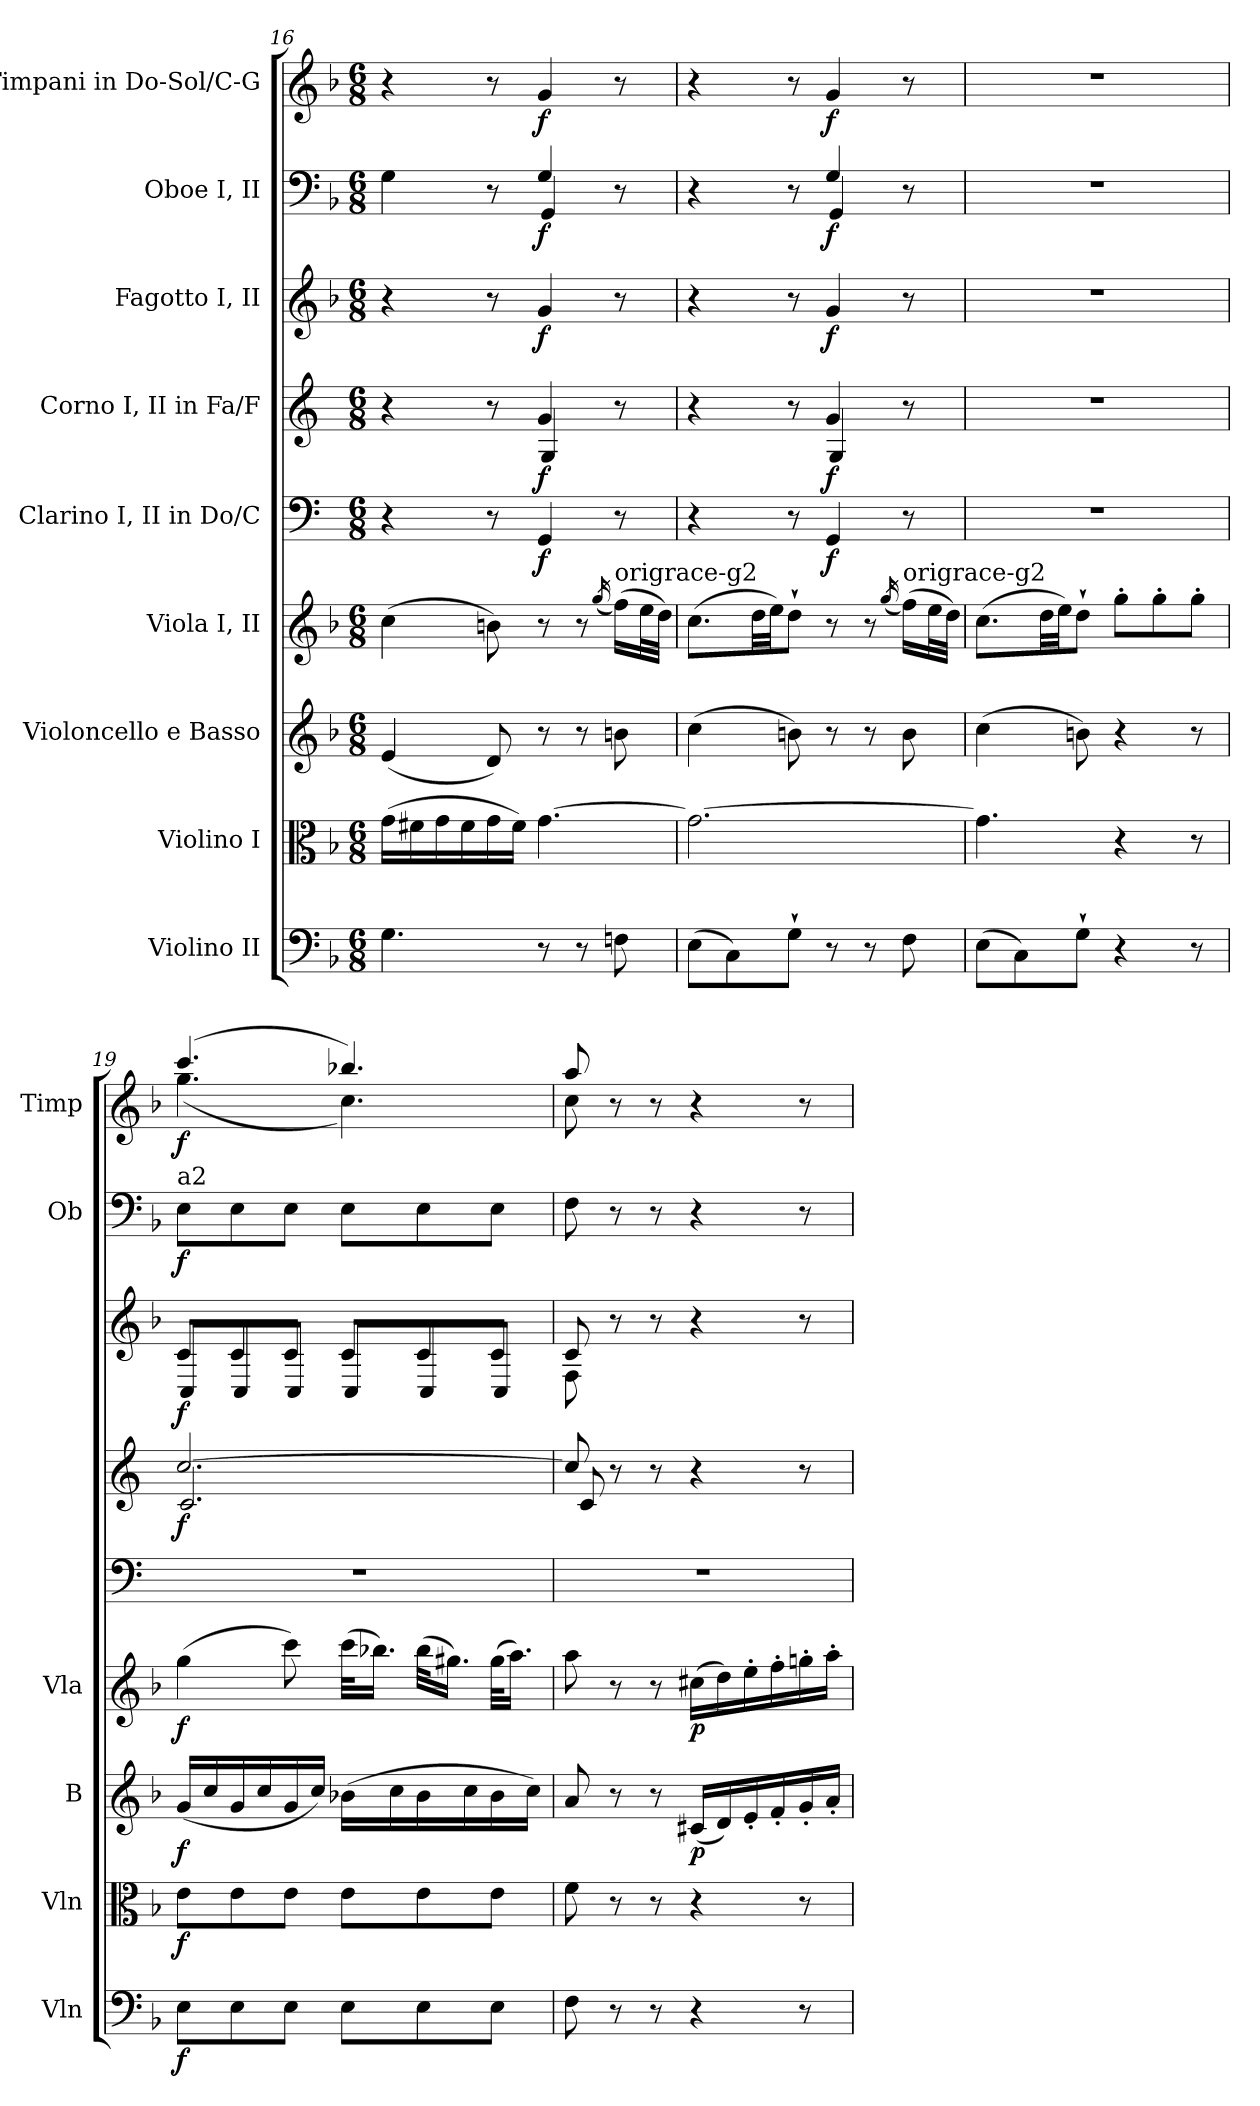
**kern	**dynam	**kern	**dynam	**kern	**dynam	**kern	**dynam	**kern	**dynam	**kern	**dynam	**kern	**dynam	**kern	**dynam	**kern	**dynam
*part9	*part9	*part8	*part8	*part7	*part7	*part6	*part6	*part5	*part5	*part4	*part4	*part3	*part3	*part2	*part2	*part1	*part1
*staff9	*staff9	*staff8	*staff8	*staff7	*staff7	*staff6	*staff6	*staff5	*staff5	*staff4	*staff4	*staff3	*staff3	*staff2	*staff2	*staff1	*staff1
*I"Violino II	*	*I"Violino I	*	*I"Violoncello e Basso	*	*I"Viola I, II	*	*I"Clarino I, II in Do/C	*	*I"Corno I, II in Fa/F	*	*I"Fagotto I, II	*	*I"Oboe I, II	*	*I"Timpani in Do-Sol/C-G	*
*I'Vln	*	*I'Vln	*	*I'B	*	*I'Vla	*	*	*	*	*	*	*	*I'Ob	*	*I'Timp	*
*clefF4	*	*clefC3	*	*clefG2	*	*clefG2	*	*clefF4	*	*clefG2	*	*clefG2	*	*clefF4	*	*clefG2	*
*	*	*	*	*	*	*	*	*	*	*ITrd1c2	*	*ITrd0c7	*	*	*	*	*
*k[b-]	*	*k[b-]	*	*k[b-]	*	*k[b-]	*	*k[]	*	*k[b-e-]	*	*k[b-]	*	*k[b-]	*	*k[b-]	*
*M6/8	*	*M6/8	*	*M6/8	*	*M6/8	*	*M6/8	*	*M6/8	*	*M6/8	*	*M6/8	*	*M6/8	*
=16	=16	=16	=16	=16	=16	=16	=16	=16	=16	=16	=16	=16	=16	=16	=16	=16	=16
*	*	*	*	*	*	*	*	*	*	*^	*	*	*	*^	*	*	*
4.G	.	(16gLL	.	(4e	.	(4cc	.	4r	.	4r	4ryy	.	4r	.	4G	4ryy	.	4r	.
.	.	16f#X	.	.	.	.	.	.	.	.	.	.	.	.	.	.	.	.	.
.	.	16g	.	.	.	.	.	.	.	.	.	.	.	.	.	.	.	.	.
.	.	16f#	.	.	.	.	.	.	.	.	.	.	.	.	.	.	.	.	.
.	.	16g	.	8d)	.	8bn)	.	8r	.	8r	8ryy	.	8r	.	8r	8ryy	.	8r	.
.	.	16f#JJ)	.	.	.	.	.	.	.	.	.	.	.	.	.	.	.	.	.
8r	.	[4.g	.	8r	.	8r	.	4GG	f	4f	4F/	f	4g	f	4G	4GG/	f	4g	f
8r	.	.	.	8r	.	8r	.	.	.	.	.	.	.	.	.	.	.	.	.
.	.	.	.	.	.	(16qgg	.	.	.	.	.	.	.	.	.	.	.	.	.
!	!	!	!	!	!	!LO:TX:a:t=origrace-g2	!	!	!	!	!	!	!	!	!	!	!	!	!
8Fn	.	.	.	8bn	.	(16ffLL)	.	8r	.	8r	8ryy	.	8r	.	8r	8ryy	.	8r	.
.	.	.	.	.	.	32eeL	.	.	.	.	.	.	.	.	.	.	.	.	.
.	.	.	.	.	.	32ddJJJ)	.	.	.	.	.	.	.	.	.	.	.	.	.
=17	=17	=17	=17	=17	=17	=17	=17	=17	=17	=17	=17	=17	=17	=17	=17	=17	=17	=17	=17
(8EL	.	2.g_	.	(4cc	.	(8.ccL	.	4r	.	4r	4ryy	.	4r	.	4r	4ryy	.	4r	.
8C)	.	.	.	.	.	.	.	.	.	.	.	.	.	.	.	.	.	.	.
.	.	.	.	.	.	32ddLL	.	.	.	.	.	.	.	.	.	.	.	.	.
.	.	.	.	.	.	32eeJJ)	.	.	.	.	.	.	.	.	.	.	.	.	.
8G`J	.	.	.	8bn)	.	8dd`J	.	8r	.	8r	8ryy	.	8r	.	8r	8ryy	.	8r	.
8r	.	.	.	8r	.	8r	.	4GG	f	4f	4F/	f	4g	f	4G	4GG/	f	4g	f
8r	.	.	.	8r	.	8r	.	.	.	.	.	.	.	.	.	.	.	.	.
.	.	.	.	.	.	(16qgg	.	.	.	.	.	.	.	.	.	.	.	.	.
!	!	!	!	!	!	!LO:TX:a:t=origrace-g2	!	!	!	!	!	!	!	!	!	!	!	!	!
8F	.	.	.	8b	.	(16ffLL)	.	8r	.	8r	8ryy	.	8r	.	8r	8ryy	.	8r	.
.	.	.	.	.	.	32eeL	.	.	.	.	.	.	.	.	.	.	.	.	.
.	.	.	.	.	.	32ddJJJ)	.	.	.	.	.	.	.	.	.	.	.	.	.
*	*	*	*	*	*	*	*	*	*	*v	*v	*	*	*	*v	*v	*	*	*
=18	=18	=18	=18	=18	=18	=18	=18	=18	=18	=18	=18	=18	=18	=18	=18	=18	=18
(8EL	.	4.g]	.	(4cc	.	(8.ccL	.	2.r	.	2.r	.	2.r	.	2.r	.	2.r	.
8C)	.	.	.	.	.	.	.	.	.	.	.	.	.	.	.	.	.
.	.	.	.	.	.	32ddLL	.	.	.	.	.	.	.	.	.	.	.
.	.	.	.	.	.	32eeJJ)	.	.	.	.	.	.	.	.	.	.	.
8G`J	.	.	.	8bn)	.	8dd`J	.	.	.	.	.	.	.	.	.	.	.
4r	.	4r	.	4r	.	8gg'L	.	.	.	.	.	.	.	.	.	.	.
.	.	.	.	.	.	8gg'	.	.	.	.	.	.	.	.	.	.	.
8r	.	8r	.	8r	.	8gg'J	.	.	.	.	.	.	.	.	.	.	.
=19	=19	=19	=19	=19	=19	=19	=19	=19	=19	=19	=19	=19	=19	=19	=19	=19	=19
*	*	*	*	*	*	*	*	*	*	*^	*	*^	*	*	*	*^	*
!	!	!	!	!	!	!	!	!	!	!	!	!	!	!	!	!LO:TX:a:t=a2	!	!	!	!
8EL	f	8eL	f	(16gLL	f	(4gg	f	2.r	.	[2.b-	2.B-/	f	8c/L	8C/L	f	8EL	f	(4.ccc	(4.gg	f
.	.	.	.	16cc	.	.	.	.	.	.	.	.	.	.	.	.	.	.	.	.
8E	.	8e	.	16g	.	.	.	.	.	.	.	.	8c/	8C/	.	8E	.	.	.	.
.	.	.	.	16cc	.	.	.	.	.	.	.	.	.	.	.	.	.	.	.	.
8EJ	.	8eJ	.	16g	.	8ccc)	.	.	.	.	.	.	8c/J	8C/J	.	8EJ	.	.	.	.
.	.	.	.	16ccJJ)	.	.	.	.	.	.	.	.	.	.	.	.	.	.	.	.
8EL	.	8eL	.	(16b-XLL	.	(32cccKLL	.	.	.	.	.	.	8c/L	8C/L	.	8EL	.	4.bb-X)	4.cc)	.
.	.	.	.	.	.	16.bb-XJJ)	.	.	.	.	.	.	.	.	.	.	.	.	.	.
.	.	.	.	16cc	.	.	.	.	.	.	.	.	.	.	.	.	.	.	.	.
8E	.	8e	.	16b-	.	(32bb-KLL	.	.	.	.	.	.	8c/	8C/	.	8E	.	.	.	.
.	.	.	.	.	.	16.gg#XJJ)	.	.	.	.	.	.	.	.	.	.	.	.	.	.
.	.	.	.	16cc	.	.	.	.	.	.	.	.	.	.	.	.	.	.	.	.
8EJ	.	8eJ	.	16b-	.	(32gg#KLL	.	.	.	.	.	.	8c/J	8C/J	.	8EJ	.	.	.	.
.	.	.	.	.	.	16.aaJJ)	.	.	.	.	.	.	.	.	.	.	.	.	.	.
.	.	.	.	16ccJJ)	.	.	.	.	.	.	.	.	.	.	.	.	.	.	.	.
!!LO:PB:g=z	!!
=20	=20	=20	=20	=20	=20	=20	=20	=20	=20	=20	=20	=20	=20	=20	=20	=20	=20	=20	=20	=20
8F	.	8f	.	8a	.	8aa	.	2.r	.	8b-]	8B-/	.	8c	8F	.	8F	.	8aa	8cc	.
8r	.	8r	.	8r	.	8r	.	.	.	8r	8ryy	.	8r	8ryy	.	8r	.	8r	8ryy	.
8r	.	8r	.	8r	.	8r	.	.	.	8r	8ryy	.	8r	8ryy	.	8r	.	8r	8ryy	.
4r	.	4r	.	(16c#XLL	p	(16cc#XLL	p	.	.	4r	4ryy	.	4r	4ryy	.	4r	.	4r	4ryy	.
.	.	.	.	16d)	.	16dd)	.	.	.	.	.	.	.	.	.	.	.	.	.	.
.	.	.	.	16e'	.	16ee'	.	.	.	.	.	.	.	.	.	.	.	.	.	.
.	.	.	.	16f'	.	16ff'	.	.	.	.	.	.	.	.	.	.	.	.	.	.
8r	.	8r	.	16g'	.	16ggn'	.	.	.	8r	8ryy	.	8r	8ryy	.	8r	.	8r	8ryy	.
.	.	.	.	16a'JJ	.	16aa'JJ	.	.	.	.	.	.	.	.	.	.	.	.	.	.
*	*	*	*	*	*	*	*	*	*	*v	*v	*	*	*	*	*	*	*v	*v	*
*	*	*	*	*	*	*	*	*	*	*	*	*v	*v	*	*	*	*	*
=	=	=	=	=	=	=	=	=	=	=	=	=	=	=	=	=	=
*-	*-	*-	*-	*-	*-	*-	*-	*-	*-	*-	*-	*-	*-	*-	*-	*-	*-
